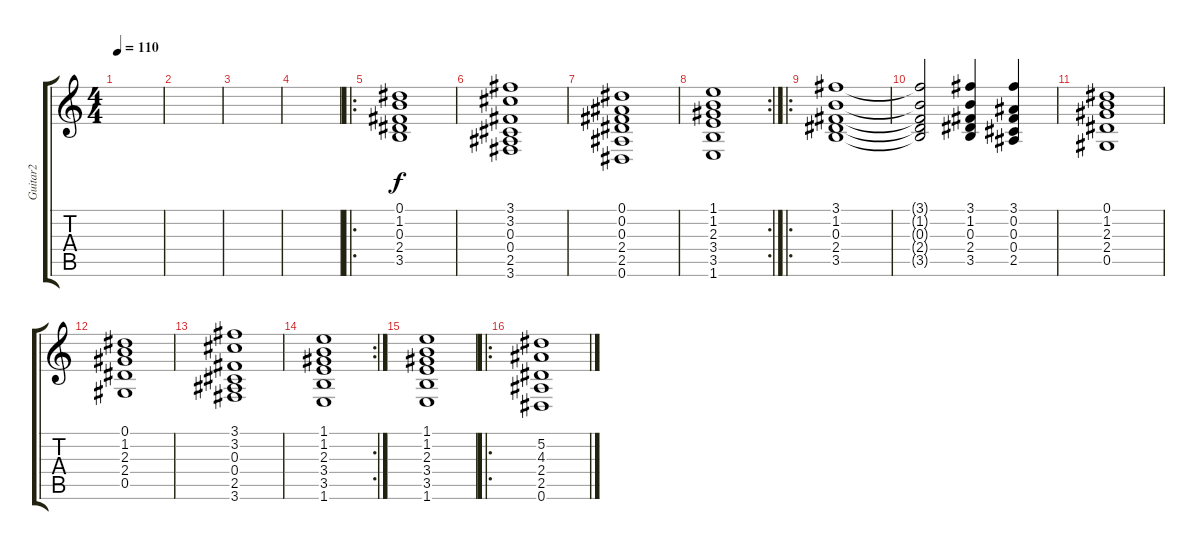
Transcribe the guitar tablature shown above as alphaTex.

\track ("Guitar2" "Guitar2") {instrument distortionguitar}
\staff {score tabs}
\tuning (Eb4 Bb3 Gb3 Db3 Ab2 Eb2) {hide}
\ts (4 4)
\tempo 110
\clef g2
\ks c
|
|
|
|
\ro
(0.1 1.2 0.3 2.4 3.5).1 |
(3.1 3.2 0.3 0.4 2.5 3.6).1 |
(0.1 0.2 0.3 2.4 2.5 0.6).1 |
\rc 2
(1.1 1.2 2.3 3.4 3.5 1.6).1 |
\ro
(3.1 1.2 0.3 2.4 3.5).1 |
(3.1{t} 1.2{t} 0.3{t} 2.4{t} 3.5{t}).2 (3.1 1.2 0.3 2.4 3.5).4 (3.1 0.2 0.3 0.4 2.5).4 |
(0.1 1.2 2.3 2.4 0.5).1 |
(0.1 1.2 2.3 2.4 0.5).1 |
(3.1 3.2 0.3 0.4 2.5 3.6).1 |
\rc 2
(1.1 1.2 2.3 3.4 3.5 1.6).1 |
(1.1 1.2 2.3 3.4 3.5 1.6).1 |
\ro
(5.2 4.3 2.4 2.5 0.6).1
